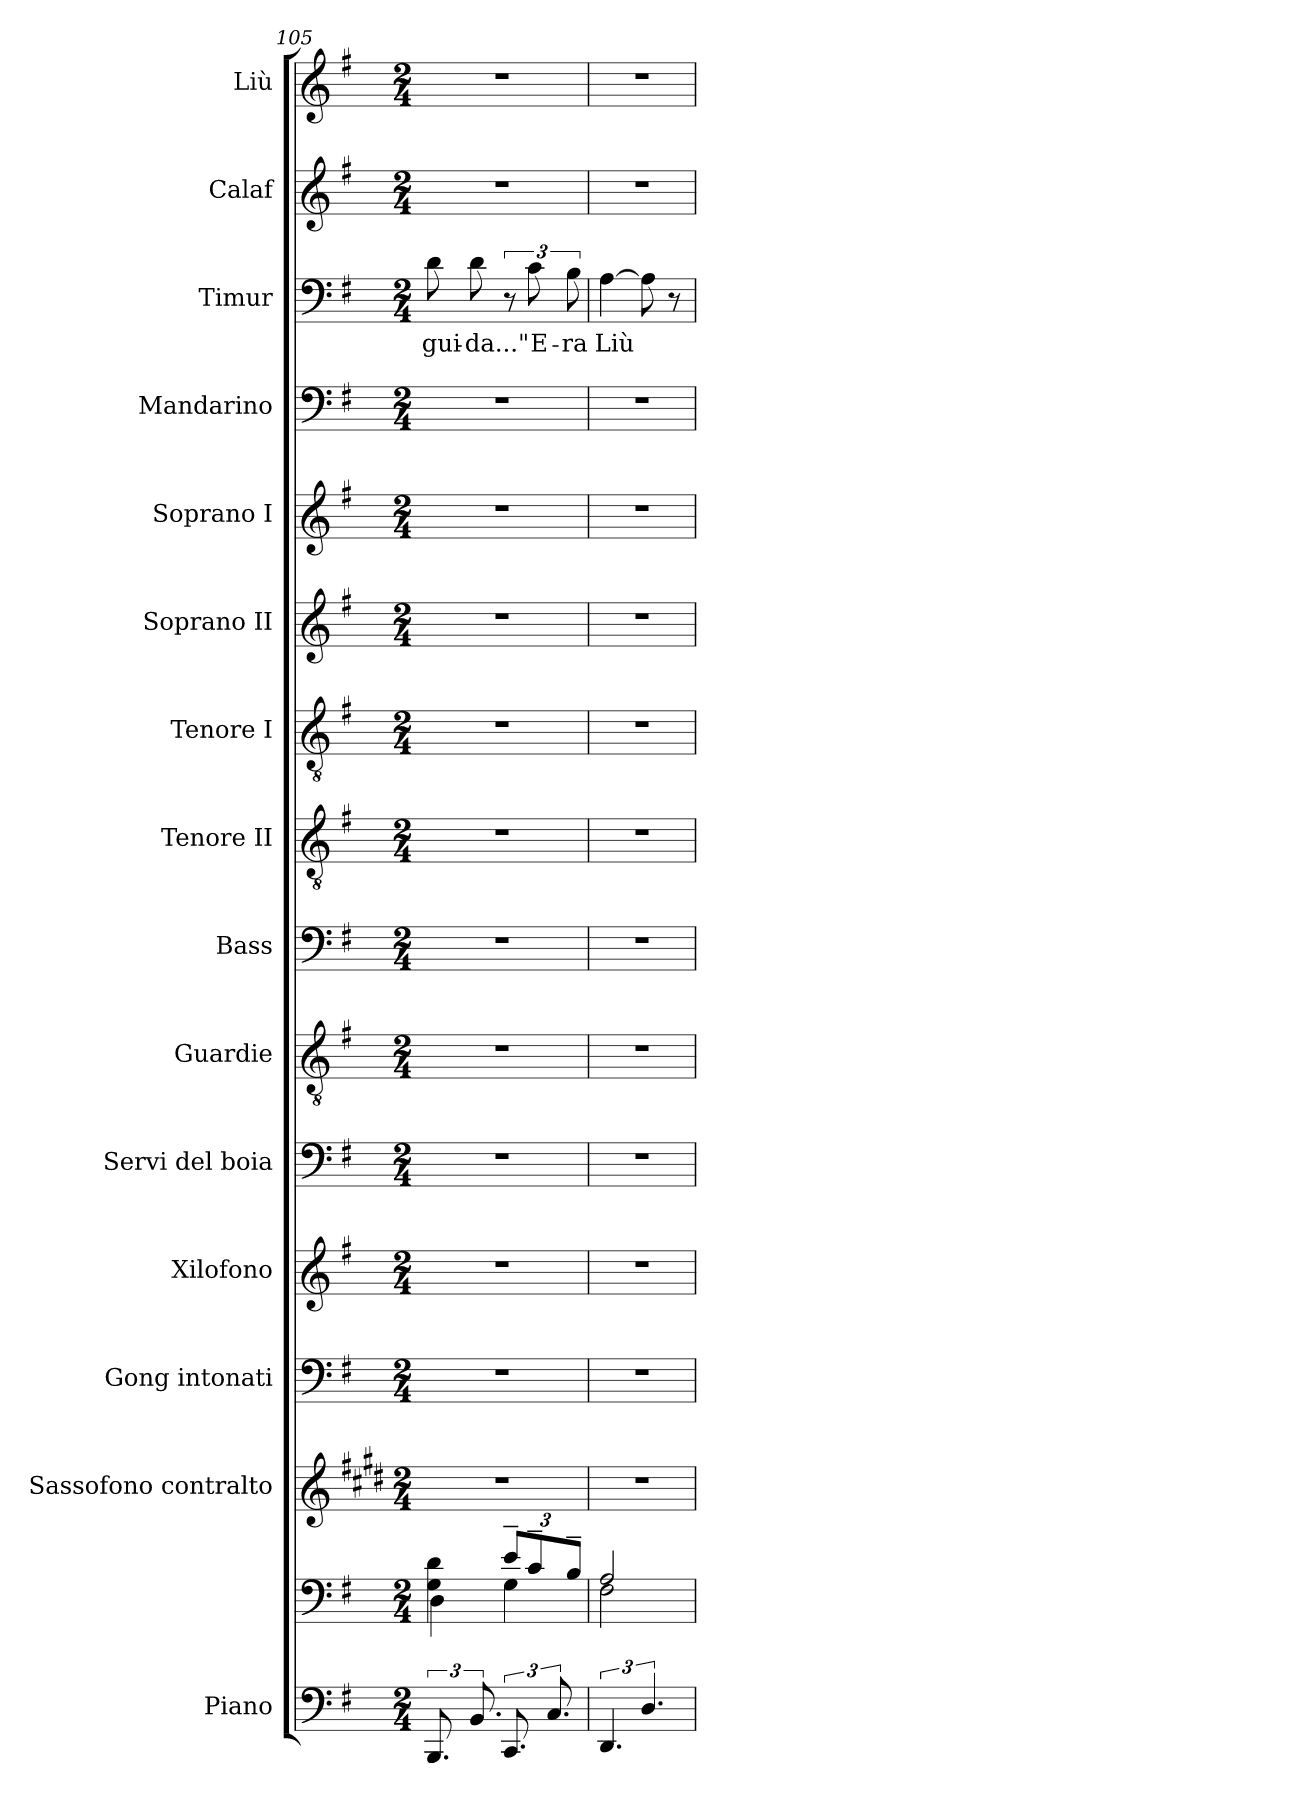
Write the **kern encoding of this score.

**kern	**kern	**kern	**kern	**kern	**kern	**kern	**kern	**kern	**kern	**kern	**kern	**kern	**kern	**text	**kern	**kern
*part15	*part15	*part14	*part13	*part12	*part11	*part10	*part9	*part8	*part7	*part6	*part5	*part4	*part3	*part3	*part2	*part1
*staff16	*staff15	*staff14	*staff13	*staff12	*staff11	*staff10	*staff9	*staff8	*staff7	*staff6	*staff5	*staff4	*staff3	*staff3	*staff2	*staff1
*I"Piano	*	*I"Sassofono contralto	*I"Gong intonati	*I"Xilofono	*I"Servi del boia	*I"Guardie	*I"Bass	*I"Tenore II	*I"Tenore I	*I"Soprano II	*I"Soprano I	*I"Mandarino	*I"Timur	*	*I"Calaf	*I"Liù
*I'Pno.	*	*	*I'Gong int.	*I'Xil.	*I'Ser.B.	*I'G.	*I'B.	*I'T. II	*I'T. I	*I'S. II	*I'S. I	*I'M.	*I'T.	*	*I'C.	*I'L.
*clefF4	*clefF4	*clefG2	*clefF4	*clefG2	*clefF4	*clefGv2	*clefF4	*clefGv2	*clefGv2	*clefG2	*clefG2	*clefF4	*clefF4	*	*clefG2	*clefG2
*	*	*ITrd5c9	*	*ITrd-7c-12	*	*	*	*	*	*	*	*	*	*	*	*
*k[f#]	*k[f#]	*k[f#]	*k[f#]	*k[f#]	*k[f#]	*k[f#]	*k[f#]	*k[f#]	*k[f#]	*k[f#]	*k[f#]	*k[f#]	*k[f#]	*	*k[f#]	*k[f#]
*M2/4	*M2/4	*M2/4	*M2/4	*M2/4	*M2/4	*M2/4	*M2/4	*M2/4	*M2/4	*M2/4	*M2/4	*M2/4	*M2/4	*	*M2/4	*M2/4
=105	=105	=105	=105	=105	=105	=105	=105	=105	=105	=105	=105	=105	=105	=105	=105	=105
*	*^	*	*	*	*	*	*	*	*	*	*	*	*	*	*	*
!	!	!	!	!	!	!	!	!	!	!	!	!	!	!	!LO:LY:b	!	!
12.BBB/	4G\ 4d\	4D\	2r	2r	2r	2r	2r	2r	2r	2r	2r	2r	2r	8d\	gui-	2r	2r
!	!	!	!	!	!	!	!	!	!	!	!	!	!	!	!LO:LY:b	!	!
12.BB/	.	.	.	.	.	.	.	.	.	.	.	.	.	8d\	-da..."	.	.
*	*Xbrackettup	*	*	*	*	*	*	*	*	*	*	*	*	*	*	*	*
12.CC/	12e~/L	4G\	.	.	.	.	.	.	.	.	.	.	.	12r	.	.	.
!	!	!	!	!	!	!	!	!	!	!	!	!	!	!	!LO:LY:b	!	!
.	12c~/	.	.	.	.	.	.	.	.	.	.	.	.	12c\	E-	.	.
12.C/	.	.	.	.	.	.	.	.	.	.	.	.	.	.	.	.	.
!	!	!	!	!	!	!	!	!	!	!	!	!	!	!	!LO:LY:b	!	!
.	12B~/J	.	.	.	.	.	.	.	.	.	.	.	.	12B\	-ra	.	.
=106	=106	=106	=106	=106	=106	=106	=106	=106	=106	=106	=106	=106	=106	=106	=106	=106	=106
!	!	!	!	!	!	!	!	!	!	!	!	!	!	!	!LO:LY:b	!	!
6.DD/	2A/	2F#\	2r	2r	2r	2r	2r	2r	2r	2r	2r	2r	2r	[4A\	Liù	2r	2r
6.D/	.	.	.	.	.	.	.	.	.	.	.	.	.	8A\]	.	.	.
.	.	.	.	.	.	.	.	.	.	.	.	.	.	8r	.	.	.
*	*v	*v	*	*	*	*	*	*	*	*	*	*	*	*	*	*	*
=	=	=	=	=	=	=	=	=	=	=	=	=	=	=	=	=
*-	*-	*-	*-	*-	*-	*-	*-	*-	*-	*-	*-	*-	*-	*-	*-	*-
